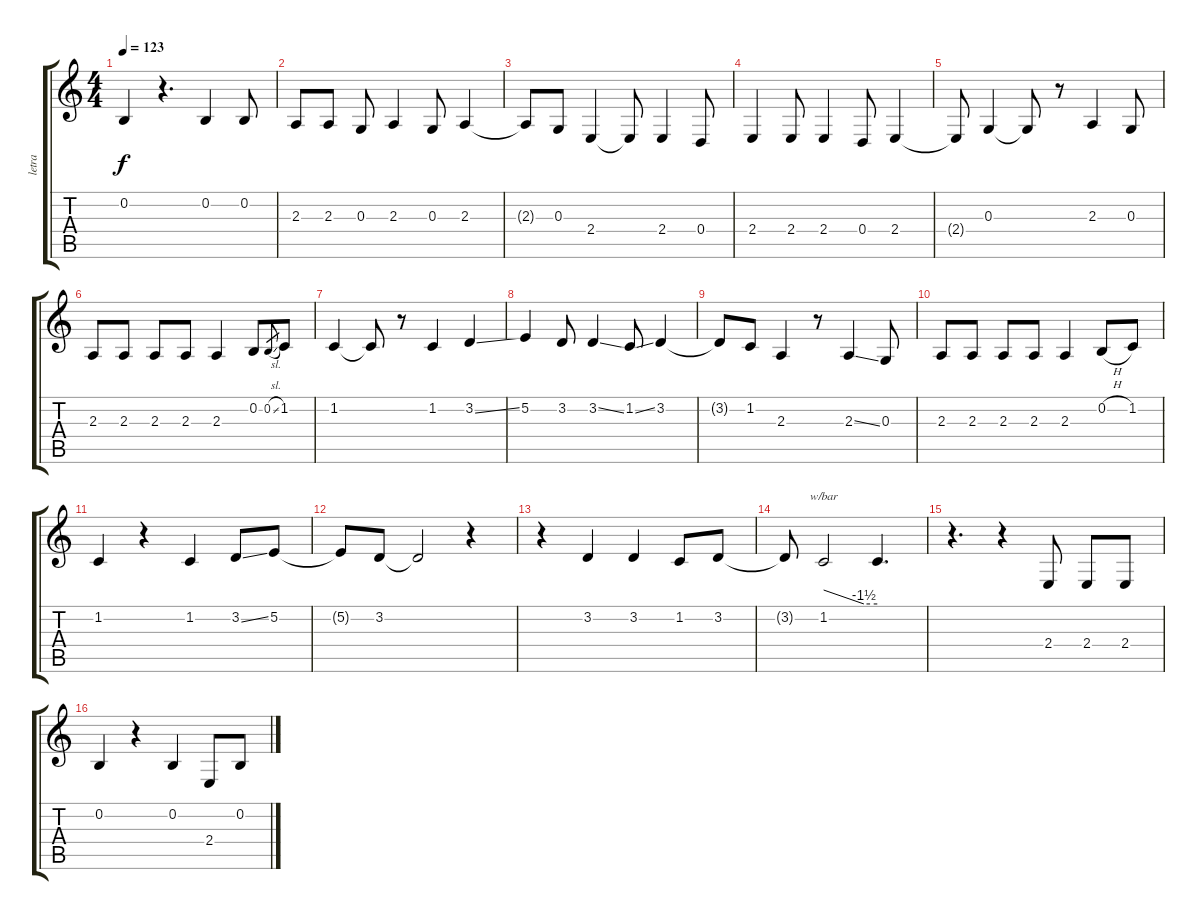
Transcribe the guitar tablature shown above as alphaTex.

\track ("letra" "letra") {instrument lead2sawtooth}
\staff {score tabs}
\tuning (E4 B3 G3 D3 A2 E2) {hide}
\ts (4 4)
\tempo 123
\clef g2
\ks c
0.2{t}.4{dy f} r.4{d} 0.2.4 0.2.8 |
2.3.8 2.3.8 0.3.8 2.3.4 0.3.8 2.3.4 |
2.3{t}.8 0.3.8 2.4.4 2.4{t}.8 2.4.4 0.4.8 |
2.4.4 2.4.8 2.4.4 0.4.8 2.4.4 |
2.4{t}.8 0.3.4 0.3{t}.8 r.8 2.3.4 0.3.8 |
2.3.8 2.3.8 2.3.8 2.3.8 2.3.4 0.2.8 0.2{sl}.8{gr} 1.2.8 |
1.2.4 1.2{t}.8 r.8 1.2.4 3.2{ss}.4 |
5.2.4 3.2.8 3.2{ss}.4 1.2{ss}.8 3.2.4 |
3.2{t}.8 1.2.8 2.3.4 r.8 2.3{ss}.4 0.3.8 |
2.3.8 2.3.8 2.3.8 2.3.8 2.3.4 0.2{h}.8 1.2.8 |
1.2.4 r.4 1.2.4 3.2{ss}.8 5.2.8 |
5.2{t}.8 3.2.8 3.2{t}.2 r.4 |
r.4 3.2.4 3.2.4 1.2.8 3.2.8 |
3.2{t}.8 1.2.2{tbe (custom default 0 0 45 -6 60 -6)} 1.2{t}.4{d} |
r.4{d} r.4 2.4.8 2.4.8 2.4.8 |
0.2.4 r.4 0.2.4 2.4.8 0.2.8
